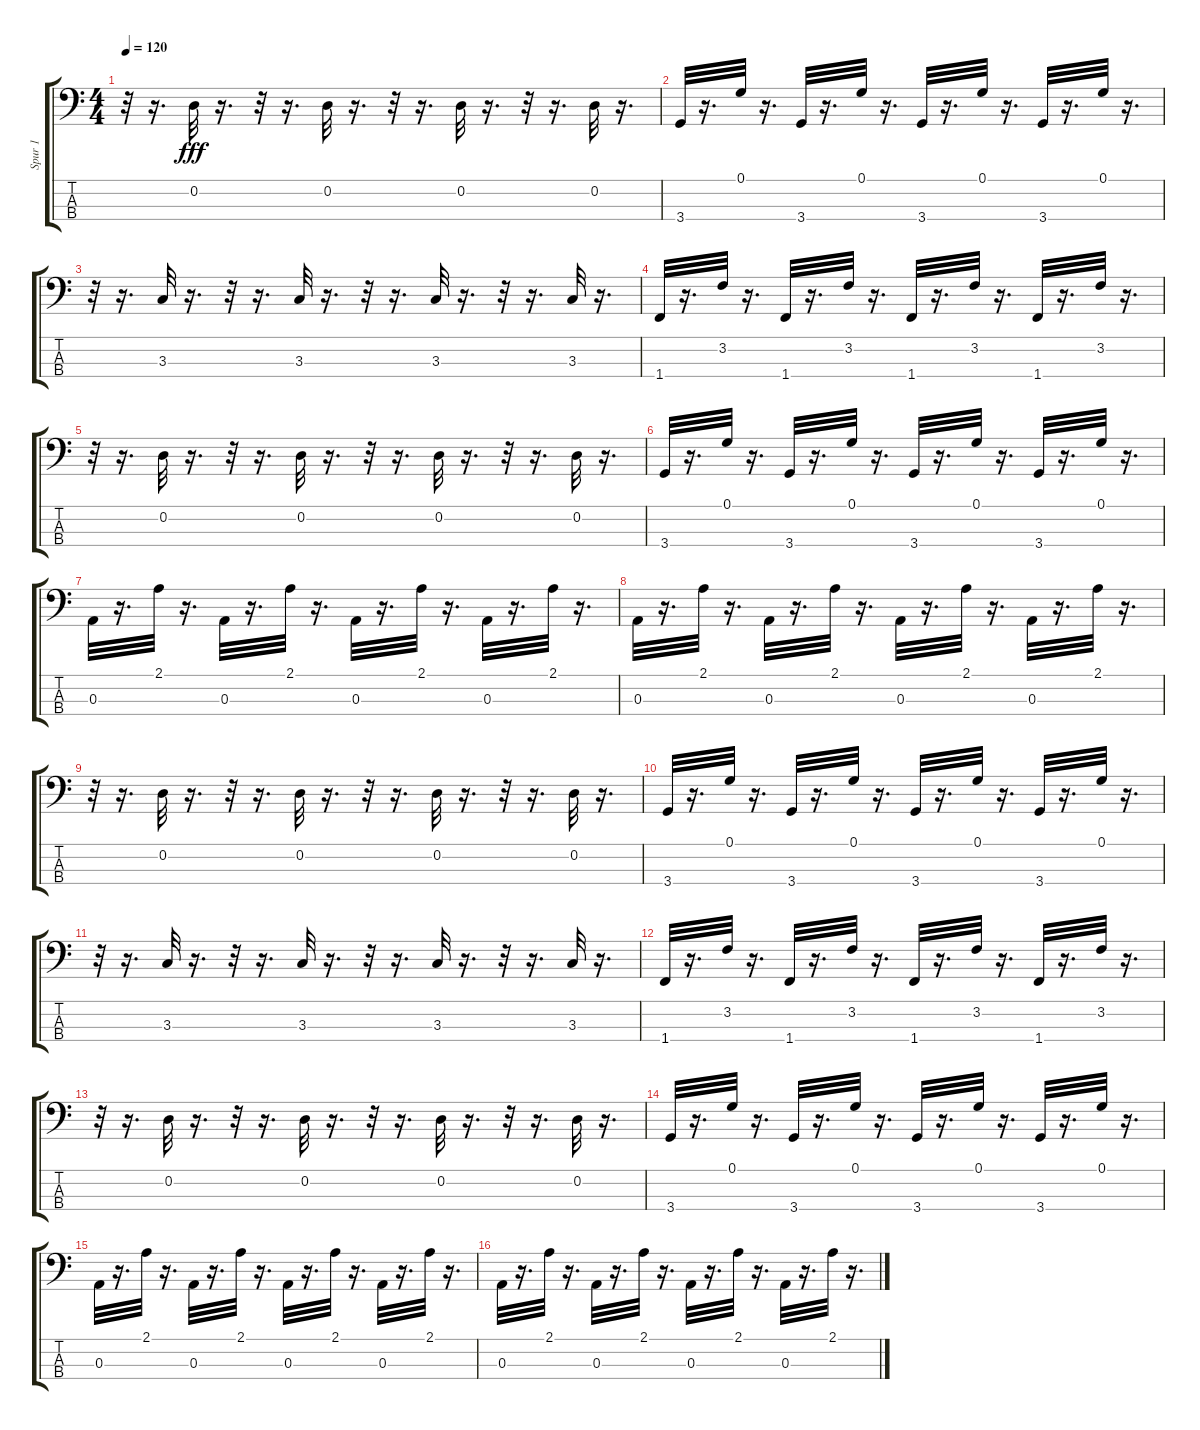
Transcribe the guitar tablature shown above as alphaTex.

\track ("Spur 1" "Spur 1") {instrument fretlessbass}
\staff {score tabs}
\tuning (G2 D2 A1 E1) {hide}
\ts (4 4)
\tempo 120
\clef f4
\ks c
r.32{dy fff} r.16{d} 0.2.32 r.16{d} r.32 r.16{d} 0.2.32 r.16{d} r.32 r.16{d} 0.2.32 r.16{d} r.32 r.16{d} 0.2.32 r.16{d} |
3.4.32 r.16{d} 0.1.32 r.16{d} 3.4.32 r.16{d} 0.1.32 r.16{d} 3.4.32 r.16{d} 0.1.32 r.16{d} 3.4.32 r.16{d} 0.1.32 r.16{d} |
r.32 r.16{d} 3.3.32 r.16{d} r.32 r.16{d} 3.3.32 r.16{d} r.32 r.16{d} 3.3.32 r.16{d} r.32 r.16{d} 3.3.32 r.16{d} |
1.4.32 r.16{d} 3.2.32 r.16{d} 1.4.32 r.16{d} 3.2.32 r.16{d} 1.4.32 r.16{d} 3.2.32 r.16{d} 1.4.32 r.16{d} 3.2.32 r.16{d} |
r.32 r.16{d} 0.2.32 r.16{d} r.32 r.16{d} 0.2.32 r.16{d} r.32 r.16{d} 0.2.32 r.16{d} r.32 r.16{d} 0.2.32 r.16{d} |
3.4.32 r.16{d} 0.1.32 r.16{d} 3.4.32 r.16{d} 0.1.32 r.16{d} 3.4.32 r.16{d} 0.1.32 r.16{d} 3.4.32 r.16{d} 0.1.32 r.16{d} |
0.3.32 r.16{d} 2.1.32 r.16{d} 0.3.32 r.16{d} 2.1.32 r.16{d} 0.3.32 r.16{d} 2.1.32 r.16{d} 0.3.32 r.16{d} 2.1.32 r.16{d} |
0.3.32 r.16{d} 2.1.32 r.16{d} 0.3.32 r.16{d} 2.1.32 r.16{d} 0.3.32 r.16{d} 2.1.32 r.16{d} 0.3.32 r.16{d} 2.1.32 r.16{d} |
r.32 r.16{d} 0.2.32 r.16{d} r.32 r.16{d} 0.2.32 r.16{d} r.32 r.16{d} 0.2.32 r.16{d} r.32 r.16{d} 0.2.32 r.16{d} |
3.4.32 r.16{d} 0.1.32 r.16{d} 3.4.32 r.16{d} 0.1.32 r.16{d} 3.4.32 r.16{d} 0.1.32 r.16{d} 3.4.32 r.16{d} 0.1.32 r.16{d} |
r.32 r.16{d} 3.3.32 r.16{d} r.32 r.16{d} 3.3.32 r.16{d} r.32 r.16{d} 3.3.32 r.16{d} r.32 r.16{d} 3.3.32 r.16{d} |
1.4.32 r.16{d} 3.2.32 r.16{d} 1.4.32 r.16{d} 3.2.32 r.16{d} 1.4.32 r.16{d} 3.2.32 r.16{d} 1.4.32 r.16{d} 3.2.32 r.16{d} |
r.32 r.16{d} 0.2.32 r.16{d} r.32 r.16{d} 0.2.32 r.16{d} r.32 r.16{d} 0.2.32 r.16{d} r.32 r.16{d} 0.2.32 r.16{d} |
3.4.32 r.16{d} 0.1.32 r.16{d} 3.4.32 r.16{d} 0.1.32 r.16{d} 3.4.32 r.16{d} 0.1.32 r.16{d} 3.4.32 r.16{d} 0.1.32 r.16{d} |
0.3.32 r.16{d} 2.1.32 r.16{d} 0.3.32 r.16{d} 2.1.32 r.16{d} 0.3.32 r.16{d} 2.1.32 r.16{d} 0.3.32 r.16{d} 2.1.32 r.16{d} |
0.3.32 r.16{d} 2.1.32 r.16{d} 0.3.32 r.16{d} 2.1.32 r.16{d} 0.3.32 r.16{d} 2.1.32 r.16{d} 0.3.32 r.16{d} 2.1.32 r.16{d}
